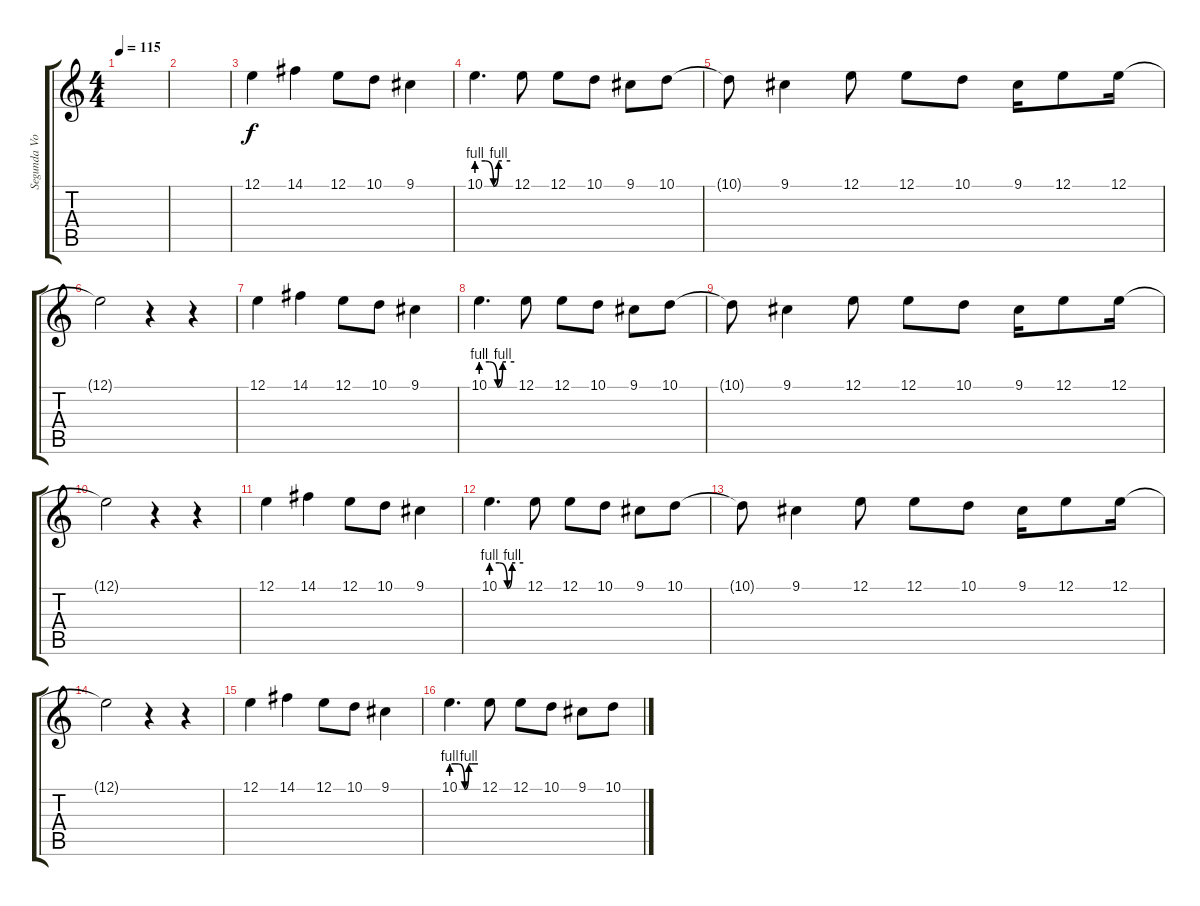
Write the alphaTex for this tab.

\track ("Segunda Voz" "Segunda Vo") {instrument flute}
\staff {score tabs}
\tuning (E4 B3 G3 D3 A2 E2) {hide}
\ts (4 4)
\tempo 115
\clef g2
\ks c
|
|
12.1.4 14.1.4 12.1.8 10.1.8 9.1.4 |
10.1{be (custom 0 4 15 4 30 0 39 4 45 4 60 4)}.4{d} 12.1.8 12.1.8 10.1.8 9.1.8 10.1.8 |
10.1{t}.8 9.1.4 12.1.8 12.1.8 10.1.8 9.1.16 12.1.8 12.1.16 |
12.1{t}.2 r.4 r.4 |
12.1.4 14.1.4 12.1.8 10.1.8 9.1.4 |
10.1{be (custom 0 4 15 4 30 0 39 4 45 4 60 4)}.4{d} 12.1.8 12.1.8 10.1.8 9.1.8 10.1.8 |
10.1{t}.8 9.1.4 12.1.8 12.1.8 10.1.8 9.1.16 12.1.8 12.1.16 |
12.1{t}.2 r.4 r.4 |
12.1.4 14.1.4 12.1.8 10.1.8 9.1.4 |
10.1{be (custom 0 4 15 4 30 0 39 4 45 4 60 4)}.4{d} 12.1.8 12.1.8 10.1.8 9.1.8 10.1.8 |
10.1{t}.8 9.1.4 12.1.8 12.1.8 10.1.8 9.1.16 12.1.8 12.1.16 |
12.1{t}.2 r.4 r.4 |
12.1.4 14.1.4 12.1.8 10.1.8 9.1.4 |
10.1{be (custom 0 4 15 4 30 0 39 4 45 4 60 4)}.4{d} 12.1.8 12.1.8 10.1.8 9.1.8 10.1.8
